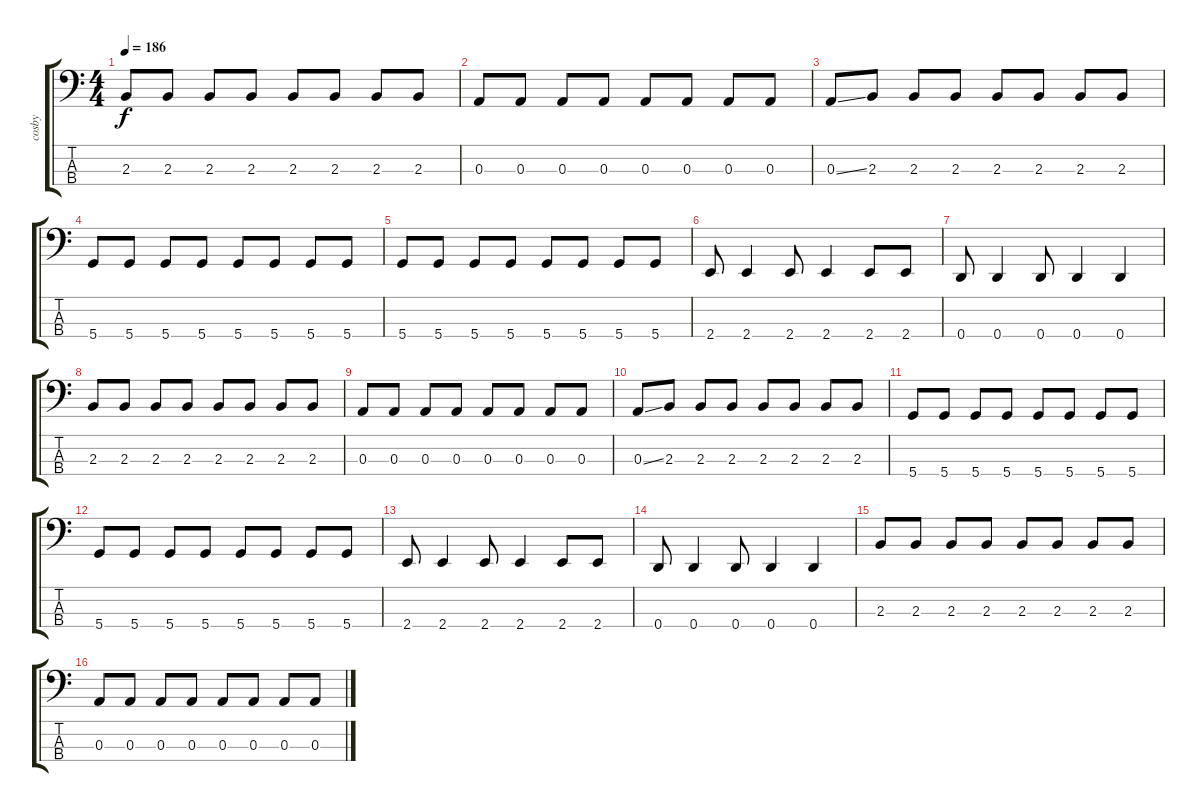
\track ("cosby" "cosby") {instrument electricbassfinger}
\staff {score tabs}
\tuning (G2 D2 A1 D1) {hide}
\ts (4 4)
\tempo 186
\clef f4
\ks c
2.3.8{dy f} 2.3.8 2.3.8 2.3.8 2.3.8 2.3.8 2.3.8 2.3.8 |
0.3.8 0.3.8 0.3.8 0.3.8 0.3.8 0.3.8 0.3.8 0.3.8 |
0.3{ss}.8 2.3.8 2.3.8 2.3.8 2.3.8 2.3.8 2.3.8 2.3.8 |
5.4.8 5.4.8 5.4.8 5.4.8 5.4.8 5.4.8 5.4.8 5.4.8 |
5.4.8 5.4.8 5.4.8 5.4.8 5.4.8 5.4.8 5.4.8 5.4.8 |
2.4.8 2.4.4 2.4.8 2.4.4 2.4.8 2.4.8 |
0.4.8 0.4.4 0.4.8 0.4.4 0.4.4 |
2.3.8 2.3.8 2.3.8 2.3.8 2.3.8 2.3.8 2.3.8 2.3.8 |
0.3.8 0.3.8 0.3.8 0.3.8 0.3.8 0.3.8 0.3.8 0.3.8 |
0.3{ss}.8 2.3.8 2.3.8 2.3.8 2.3.8 2.3.8 2.3.8 2.3.8 |
5.4.8 5.4.8 5.4.8 5.4.8 5.4.8 5.4.8 5.4.8 5.4.8 |
5.4.8 5.4.8 5.4.8 5.4.8 5.4.8 5.4.8 5.4.8 5.4.8 |
2.4.8 2.4.4 2.4.8 2.4.4 2.4.8 2.4.8 |
0.4.8 0.4.4 0.4.8 0.4.4 0.4.4 |
2.3.8 2.3.8 2.3.8 2.3.8 2.3.8 2.3.8 2.3.8 2.3.8 |
0.3.8 0.3.8 0.3.8 0.3.8 0.3.8 0.3.8 0.3.8 0.3.8
